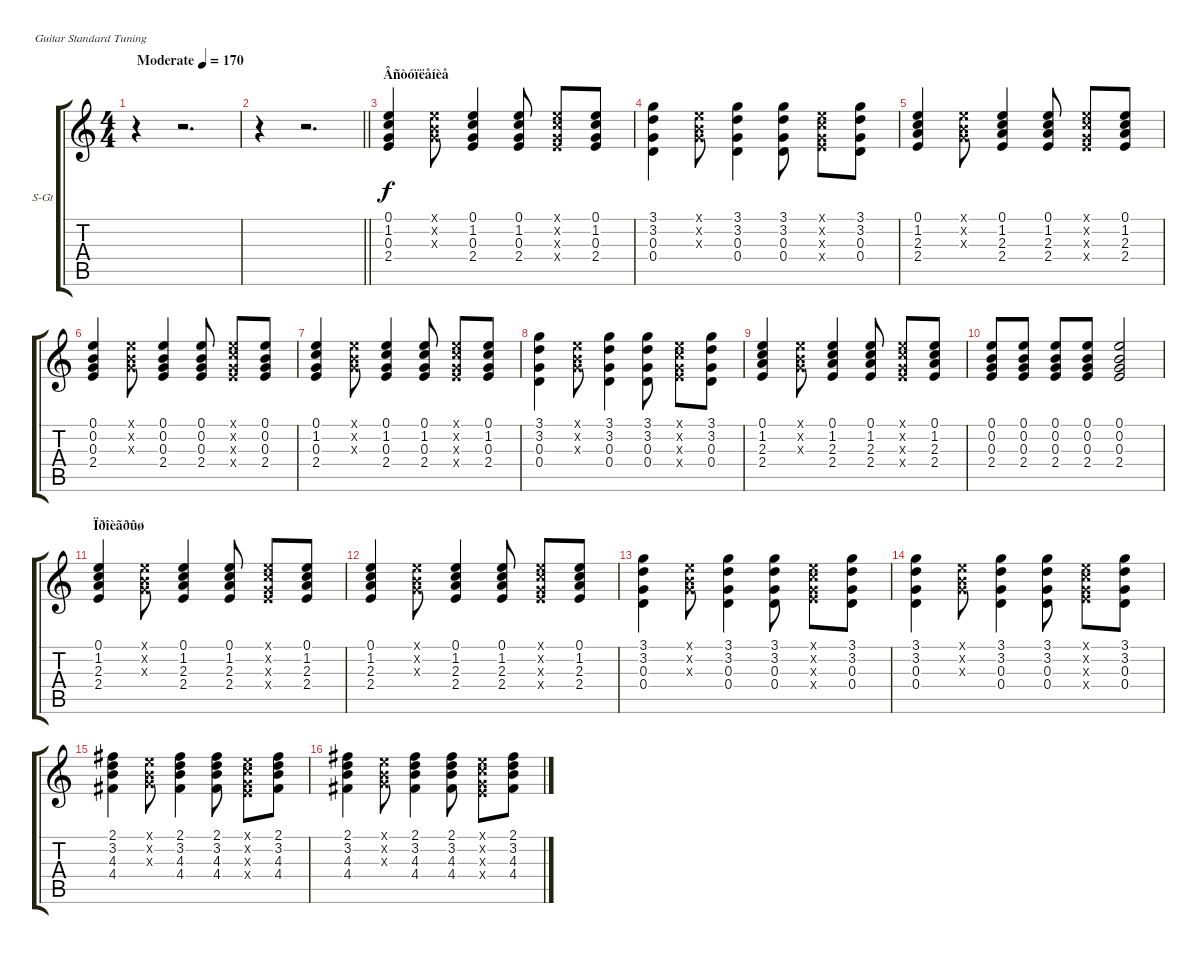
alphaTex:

\bracketExtendMode groupsimilarinstruments
\firstSystemTrackNameOrientation horizontal
\otherSystemsTrackNameOrientation horizontal
\track ("Âèêòîð Öîé" "S-Gt") {instrument acousticguitarsteel}
\staff {score tabs}
\tuning (E4 B3 G3 D3 A2 E2)
\ts (4 4)
\beaming (8 2 2 2 2)
\tempo (170 "Moderate")
\clef g2
\ks c
r.4{dy f instrument acousticguitarsteel} r.2{d} |
\barLineRight lightlight
r.4 r.2{d} |
\section ("" "Âñòóïëåíèå")
(0.1 1.2 0.3 2.4).4 (0.1{x} 0.2{x} 0.3{x}).8 (0.1 1.2 0.3 2.4).4 (0.1 1.2 0.3 2.4).8 (0.1{x} 1.2{x} 0.3{x} 2.4{x}).8 (0.1 1.2 0.3 2.4).8 |
(3.1 3.2 0.3 0.4).4 (0.1{x} 0.2{x} 0.3{x}).8 (3.1 3.2 0.3 0.4).4 (3.1 3.2 0.3 0.4).8 (0.1{x} 1.2{x} 0.3{x} 2.4{x}).8 (3.1 3.2 0.3 0.4).8 |
(0.1 1.2 2.3 2.4).4 (0.1{x} 0.2{x} 0.3{x}).8 (0.1 1.2 2.3 2.4).4 (0.1 1.2 2.3 2.4).8 (0.1{x} 1.2{x} 0.3{x} 2.4{x}).8 (0.1 1.2 2.3 2.4).8 |
(0.1 0.2 0.3 2.4).4 (0.1{x} 0.2{x} 0.3{x}).8 (0.1 0.2 0.3 2.4).4 (0.1 0.2 0.3 2.4).8 (0.1{x} 1.2{x} 0.3{x} 2.4{x}).8 (0.1 0.2 0.3 2.4).8 |
(0.1 1.2 0.3 2.4).4 (0.1{x} 0.2{x} 0.3{x}).8 (0.1 1.2 0.3 2.4).4 (0.1 1.2 0.3 2.4).8 (0.1{x} 1.2{x} 0.3{x} 2.4{x}).8 (0.1 1.2 0.3 2.4).8 |
(3.1 3.2 0.3 0.4).4 (0.1{x} 0.2{x} 0.3{x}).8 (3.1 3.2 0.3 0.4).4 (3.1 3.2 0.3 0.4).8 (0.1{x} 1.2{x} 0.3{x} 2.4{x}).8 (3.1 3.2 0.3 0.4).8 |
(0.1 1.2 2.3 2.4).4 (0.1{x} 0.2{x} 0.3{x}).8 (0.1 1.2 2.3 2.4).4 (0.1 1.2 2.3 2.4).8 (0.1{x} 1.2{x} 0.3{x} 2.4{x}).8 (0.1 1.2 2.3 2.4).8 |
(0.1 0.2 0.3 2.4).8 (0.1 0.2 0.3 2.4).8 (0.1 0.2 0.3 2.4).8 (0.1 0.2 0.3 2.4).8 (0.1 0.2 0.3 2.4).2 |
\section ("" "Ïðîèãðûø")
(0.1 1.2 2.3 2.4).4 (0.1{x} 0.2{x} 0.3{x}).8 (0.1 1.2 2.3 2.4).4 (0.1 1.2 2.3 2.4).8 (0.1{x} 1.2{x} 0.3{x} 2.4{x}).8 (0.1 1.2 2.3 2.4).8 |
(0.1 1.2 2.3 2.4).4 (0.1{x} 0.2{x} 0.3{x}).8 (0.1 1.2 2.3 2.4).4 (0.1 1.2 2.3 2.4).8 (0.1{x} 1.2{x} 0.3{x} 2.4{x}).8 (0.1 1.2 2.3 2.4).8 |
(3.1 3.2 0.3 0.4).4 (0.1{x} 0.2{x} 0.3{x}).8 (3.1 3.2 0.3 0.4).4 (3.1 3.2 0.3 0.4).8 (0.1{x} 1.2{x} 0.3{x} 2.4{x}).8 (3.1 3.2 0.3 0.4).8 |
(3.1 3.2 0.3 0.4).4 (0.1{x} 0.2{x} 0.3{x}).8 (3.1 3.2 0.3 0.4).4 (3.1 3.2 0.3 0.4).8 (0.1{x} 1.2{x} 0.3{x} 2.4{x}).8 (3.1 3.2 0.3 0.4).8 |
(2.1 3.2 4.3 4.4).4 (0.1{x} 0.2{x} 0.3{x}).8 (2.1 3.2 4.3 4.4).4 (2.1 3.2 4.3 4.4).8 (0.1{x} 1.2{x} 0.3{x} 2.4{x}).8 (2.1 3.2 4.3 4.4).8 |
(2.1 3.2 4.3 4.4).4 (0.1{x} 0.2{x} 0.3{x}).8 (2.1 3.2 4.3 4.4).4 (2.1 3.2 4.3 4.4).8 (0.1{x} 1.2{x} 0.3{x} 2.4{x}).8 (2.1 3.2 4.3 4.4).8
